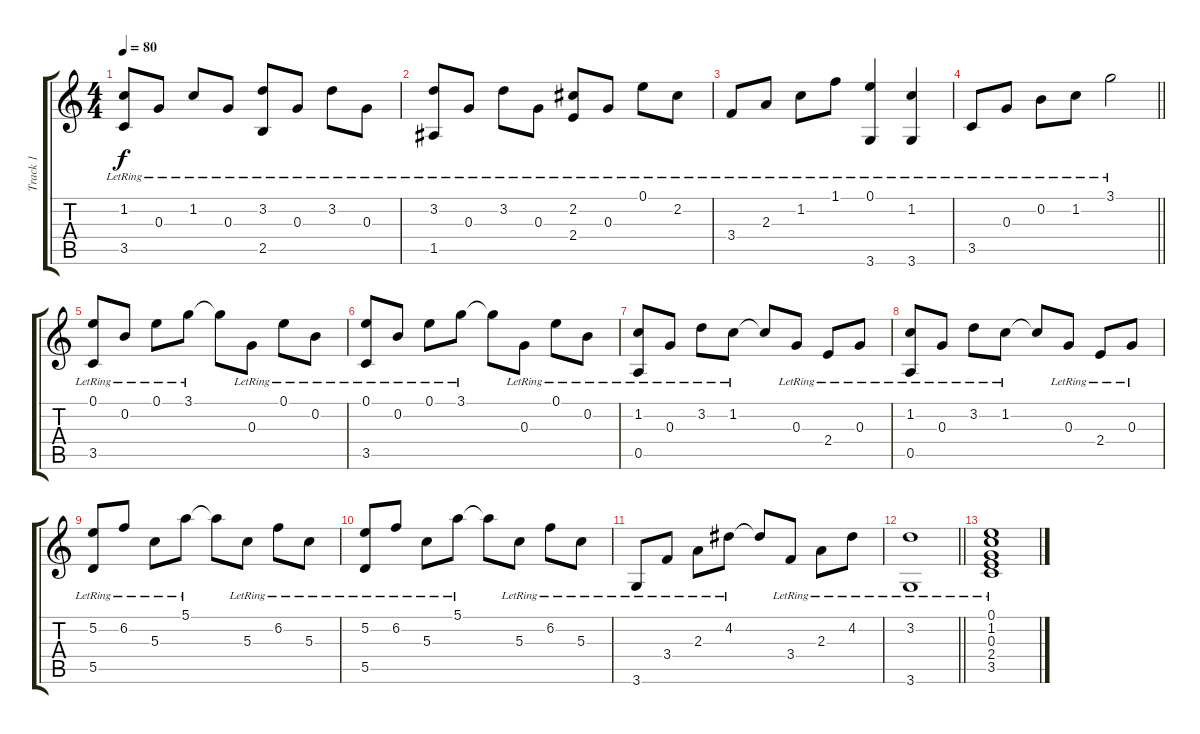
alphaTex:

\track ("Track 1" "Track 1") {instrument acousticguitarsteel}
\staff {score tabs}
\tuning (E4 B3 G3 D3 A2 E2) {hide}
\ts (4 4)
\tempo 80
\clef g2
\ks c
(1.2{lr} 3.5{lr}).8{dy f} 0.3{lr}.8 1.2{lr}.8 0.3{lr}.8 (3.2{lr} 2.5{lr}).8 0.3{lr}.8 3.2{lr}.8 0.3{lr}.8 |
(3.2{lr} 1.5{lr}).8 0.3{lr}.8 3.2{lr}.8 0.3{lr}.8 (2.2{lr} 2.4{lr}).8 0.3{lr}.8 0.1{lr}.8 2.2{lr}.8 |
3.4{lr}.8 2.3{lr}.8 1.2{lr}.8 1.1{lr}.8 (0.1{lr} 3.6{lr}).4 (1.2{lr} 3.6{lr}).4 |
\barLineRight lightlight
3.5{lr}.8 0.3{lr}.8 0.2{lr}.8 1.2{lr}.8 3.1{lr}.2 |
(0.1{lr} 3.5{lr}).8 0.2{lr}.8 0.1{lr}.8 3.1{lr}.8 3.1{t}.8 0.3{lr}.8 0.1{lr}.8 0.2{lr}.8 |
(0.1{lr} 3.5{lr}).8 0.2{lr}.8 0.1{lr}.8 3.1{lr}.8 3.1{t}.8 0.3{lr}.8 0.1{lr}.8 0.2{lr}.8 |
(1.2{lr} 0.5{lr}).8 0.3{lr}.8 3.2{lr}.8 1.2{lr}.8 1.2{t}.8 0.3{lr}.8 2.4{lr}.8 0.3{lr}.8 |
(1.2{lr} 0.5{lr}).8 0.3{lr}.8 3.2{lr}.8 1.2{lr}.8 1.2{t}.8 0.3{lr}.8 2.4{lr}.8 0.3{lr}.8 |
(5.2{lr} 5.5{lr}).8 6.2{lr}.8 5.3{lr}.8 5.1{lr}.8 5.1{t}.8 5.3{lr}.8 6.2{lr}.8 5.3{lr}.8 |
(5.2{lr} 5.5{lr}).8 6.2{lr}.8 5.3{lr}.8 5.1{lr}.8 5.1{t}.8 5.3{lr}.8 6.2{lr}.8 5.3{lr}.8 |
3.6{lr}.8 3.4{lr}.8 2.3{lr}.8 4.2{lr}.8 4.2{t}.8 3.4{lr}.8 2.3{lr}.8 4.2{lr}.8 |
\barLineRight lightlight
(3.2{lr} 3.6{lr}).1 |
(0.1{lr} 1.2{lr} 0.3{lr} 2.4{lr} 3.5{lr}).1
